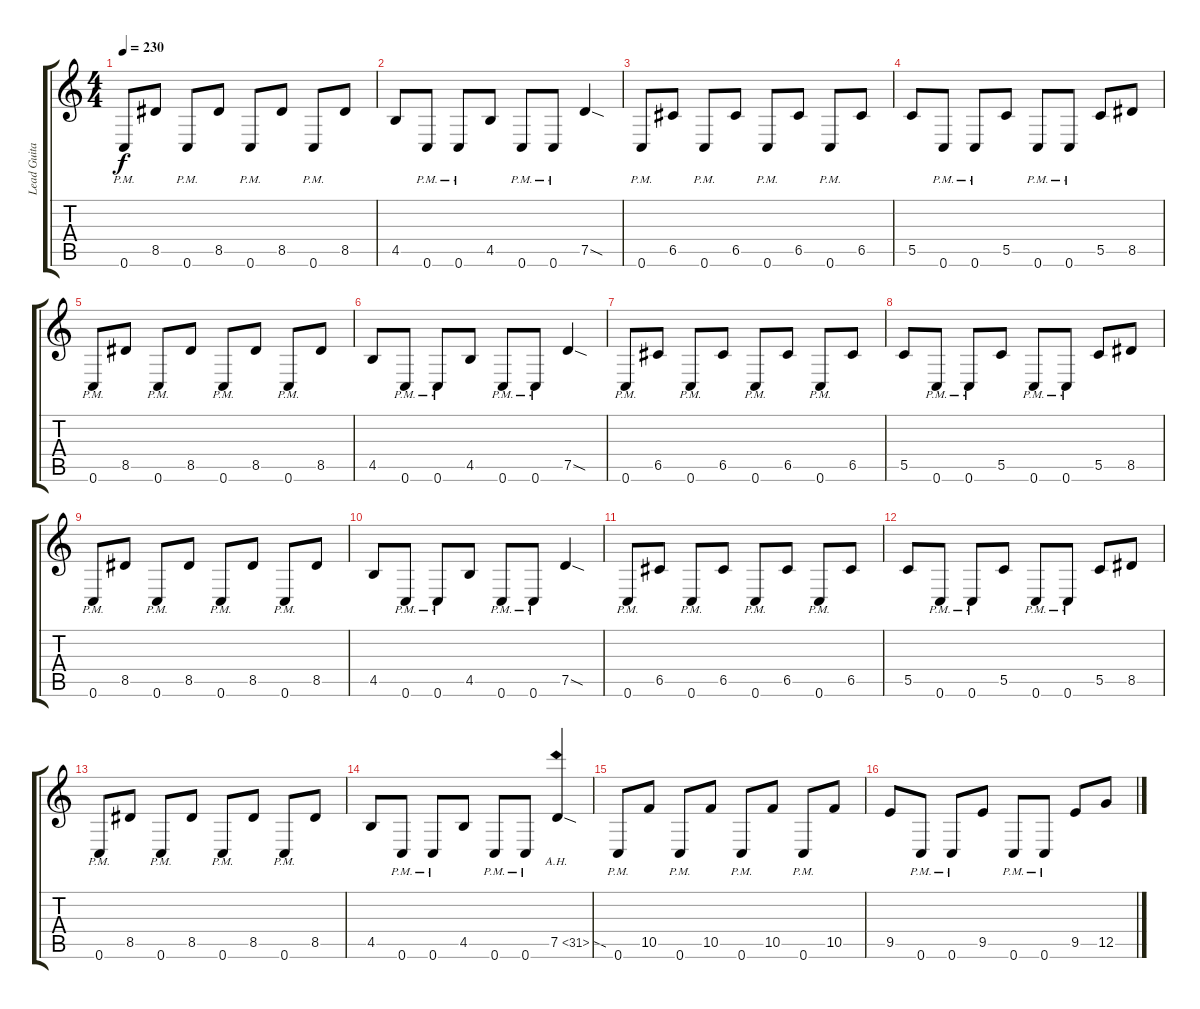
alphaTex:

\track ("Lead Guitar" "Lead Guita") {instrument overdrivenguitar}
\staff {score tabs}
\tuning (D4 A3 F3 C3 G2 C2) {hide}
\ts (4 4)
\tempo 230
\clef g2
\ks c
0.6{pm}.8{dy f} 8.5.8 0.6{pm}.8 8.5.8 0.6{pm}.8 8.5.8 0.6{pm}.8 8.5.8 |
4.5.8 0.6{pm}.8 0.6{pm}.8 4.5.8 0.6{pm}.8 0.6{pm}.8 7.5{sod}.4 |
0.6{pm}.8 6.5.8 0.6{pm}.8 6.5.8 0.6{pm}.8 6.5.8 0.6{pm}.8 6.5.8 |
5.5.8 0.6{pm}.8 0.6{pm}.8 5.5.8 0.6{pm}.8 0.6{pm}.8 5.5.8 8.5.8 |
0.6{pm}.8 8.5.8 0.6{pm}.8 8.5.8 0.6{pm}.8 8.5.8 0.6{pm}.8 8.5.8 |
4.5.8 0.6{pm}.8 0.6{pm}.8 4.5.8 0.6{pm}.8 0.6{pm}.8 7.5{sod}.4 |
0.6{pm}.8 6.5.8 0.6{pm}.8 6.5.8 0.6{pm}.8 6.5.8 0.6{pm}.8 6.5.8 |
5.5.8 0.6{pm}.8 0.6{pm}.8 5.5.8 0.6{pm}.8 0.6{pm}.8 5.5.8 8.5.8 |
0.6{pm}.8 8.5.8 0.6{pm}.8 8.5.8 0.6{pm}.8 8.5.8 0.6{pm}.8 8.5.8 |
4.5.8 0.6{pm}.8 0.6{pm}.8 4.5.8 0.6{pm}.8 0.6{pm}.8 7.5{sod}.4 |
0.6{pm}.8 6.5.8 0.6{pm}.8 6.5.8 0.6{pm}.8 6.5.8 0.6{pm}.8 6.5.8 |
5.5.8 0.6{pm}.8 0.6{pm}.8 5.5.8 0.6{pm}.8 0.6{pm}.8 5.5.8 8.5.8 |
0.6{pm}.8 8.5.8 0.6{pm}.8 8.5.8 0.6{pm}.8 8.5.8 0.6{pm}.8 8.5.8 |
4.5.8 0.6{pm}.8 0.6{pm}.8 4.5.8 0.6{pm}.8 0.6{pm}.8 7.5{ah 24 sod}.4 |
0.6{pm}.8 10.5.8 0.6{pm}.8 10.5.8 0.6{pm}.8 10.5.8 0.6{pm}.8 10.5.8 |
9.5.8 0.6{pm}.8 0.6{pm}.8 9.5.8 0.6{pm}.8 0.6{pm}.8 9.5.8 12.5.8
